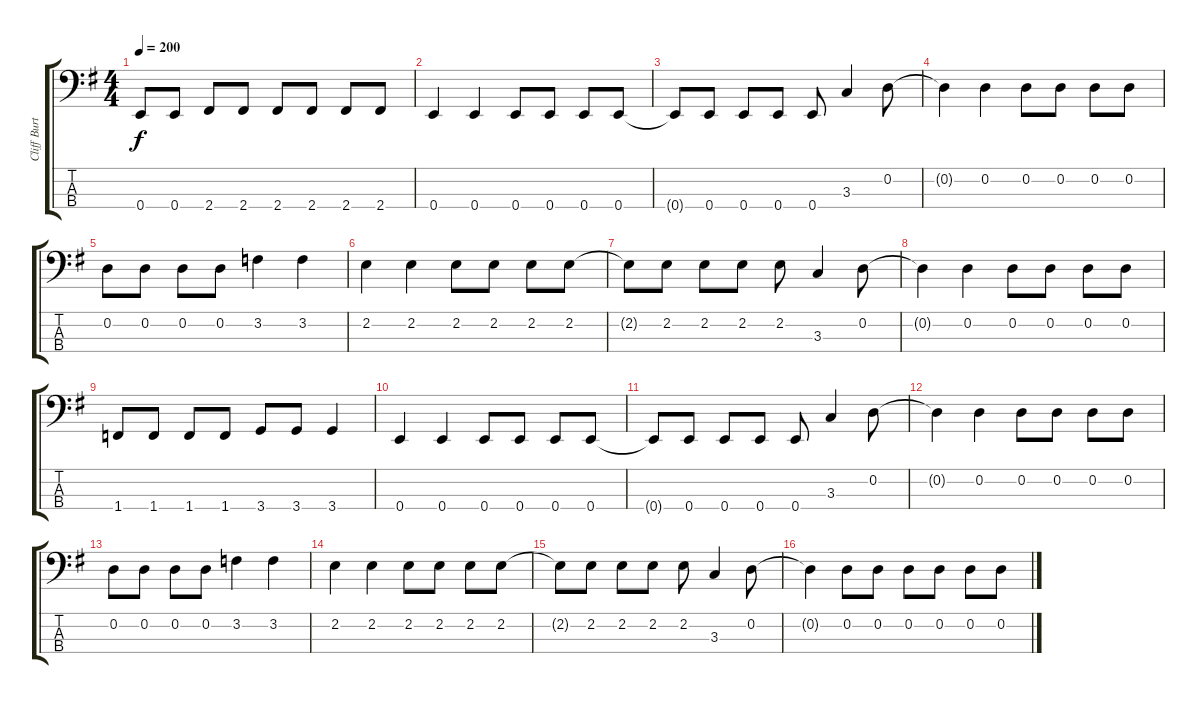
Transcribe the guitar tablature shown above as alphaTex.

\track ("Cliff Burton" "Cliff Burt") {instrument electricbasspick}
\staff {score tabs}
\tuning (G2 D2 A1 E1) {hide}
\ts (4 4)
\tempo 200
\clef f4
\ks g
0.4.8{dy f} 0.4.8 2.4.8 2.4.8 2.4.8 2.4.8 2.4.8 2.4.8 |
0.4.4 0.4.4 0.4.8 0.4.8 0.4.8 0.4.8 |
0.4{t}.8 0.4.8 0.4.8 0.4.8 0.4.8 3.3.4 0.2.8 |
0.2{t}.4 0.2.4 0.2.8 0.2.8 0.2.8 0.2.8 |
0.2.8 0.2.8 0.2.8 0.2.8 3.2.4 3.2.4 |
2.2.4 2.2.4 2.2.8 2.2.8 2.2.8 2.2.8 |
2.2{t}.8 2.2.8 2.2.8 2.2.8 2.2.8 3.3.4 0.2.8 |
0.2{t}.4 0.2.4 0.2.8 0.2.8 0.2.8 0.2.8 |
1.4.8 1.4.8 1.4.8 1.4.8 3.4.8 3.4.8 3.4.4 |
0.4.4 0.4.4 0.4.8 0.4.8 0.4.8 0.4.8 |
0.4{t}.8 0.4.8 0.4.8 0.4.8 0.4.8 3.3.4 0.2.8 |
0.2{t}.4 0.2.4 0.2.8 0.2.8 0.2.8 0.2.8 |
0.2.8 0.2.8 0.2.8 0.2.8 3.2.4 3.2.4 |
2.2.4 2.2.4 2.2.8 2.2.8 2.2.8 2.2.8 |
2.2{t}.8 2.2.8 2.2.8 2.2.8 2.2.8 3.3.4 0.2.8 |
0.2{t}.4 0.2.8 0.2.8 0.2.8 0.2.8 0.2.8 0.2.8
